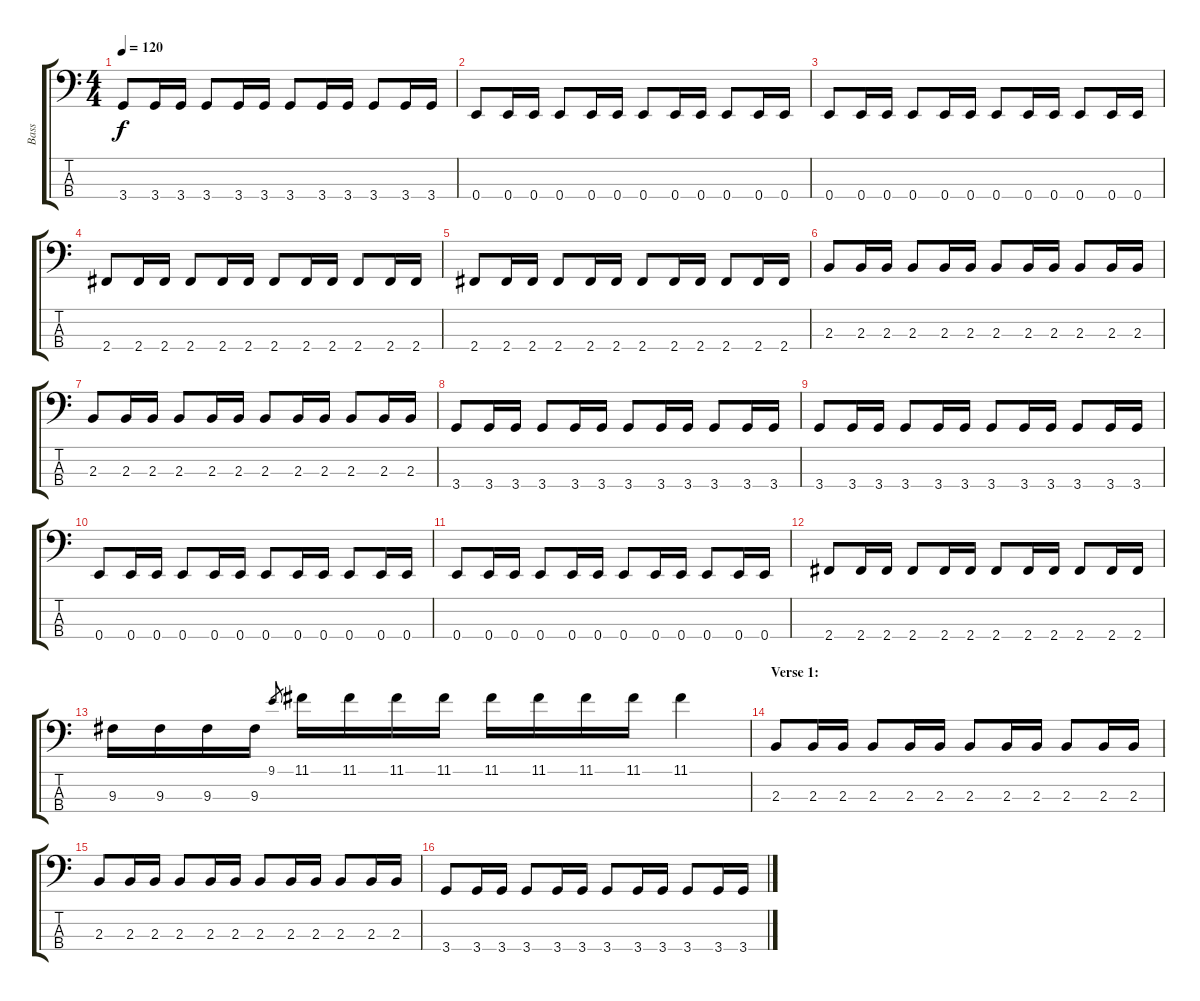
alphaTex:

\track ("Bass" "Bass") {instrument electricbasspick}
\staff {score tabs}
\tuning (G2 D2 A1 E1) {hide}
\ts (4 4)
\tempo 120
\clef f4
\ks c
3.4.8{dy f} 3.4.16 3.4.16 3.4.8 3.4.16 3.4.16 3.4.8 3.4.16 3.4.16 3.4.8 3.4.16 3.4.16 |
0.4.8 0.4.16 0.4.16 0.4.8 0.4.16 0.4.16 0.4.8 0.4.16 0.4.16 0.4.8 0.4.16 0.4.16 |
0.4.8 0.4.16 0.4.16 0.4.8 0.4.16 0.4.16 0.4.8 0.4.16 0.4.16 0.4.8 0.4.16 0.4.16 |
2.4.8 2.4.16 2.4.16 2.4.8 2.4.16 2.4.16 2.4.8 2.4.16 2.4.16 2.4.8 2.4.16 2.4.16 |
2.4.8 2.4.16 2.4.16 2.4.8 2.4.16 2.4.16 2.4.8 2.4.16 2.4.16 2.4.8 2.4.16 2.4.16 |
2.3.8 2.3.16 2.3.16 2.3.8 2.3.16 2.3.16 2.3.8 2.3.16 2.3.16 2.3.8 2.3.16 2.3.16 |
2.3.8 2.3.16 2.3.16 2.3.8 2.3.16 2.3.16 2.3.8 2.3.16 2.3.16 2.3.8 2.3.16 2.3.16 |
3.4.8 3.4.16 3.4.16 3.4.8 3.4.16 3.4.16 3.4.8 3.4.16 3.4.16 3.4.8 3.4.16 3.4.16 |
3.4.8 3.4.16 3.4.16 3.4.8 3.4.16 3.4.16 3.4.8 3.4.16 3.4.16 3.4.8 3.4.16 3.4.16 |
0.4.8 0.4.16 0.4.16 0.4.8 0.4.16 0.4.16 0.4.8 0.4.16 0.4.16 0.4.8 0.4.16 0.4.16 |
0.4.8 0.4.16 0.4.16 0.4.8 0.4.16 0.4.16 0.4.8 0.4.16 0.4.16 0.4.8 0.4.16 0.4.16 |
2.4.8 2.4.16 2.4.16 2.4.8 2.4.16 2.4.16 2.4.8 2.4.16 2.4.16 2.4.8 2.4.16 2.4.16 |
9.3.16 9.3.16 9.3.16 9.3.16 9.1.8{gr} 11.1.16 11.1.16 11.1.16 11.1.16 11.1.16 11.1.16 11.1.16 11.1.16 11.1.4 |
\section ("" "Verse 1:")
2.3.8 2.3.16 2.3.16 2.3.8 2.3.16 2.3.16 2.3.8 2.3.16 2.3.16 2.3.8 2.3.16 2.3.16 |
2.3.8 2.3.16 2.3.16 2.3.8 2.3.16 2.3.16 2.3.8 2.3.16 2.3.16 2.3.8 2.3.16 2.3.16 |
3.4.8 3.4.16 3.4.16 3.4.8 3.4.16 3.4.16 3.4.8 3.4.16 3.4.16 3.4.8 3.4.16 3.4.16
